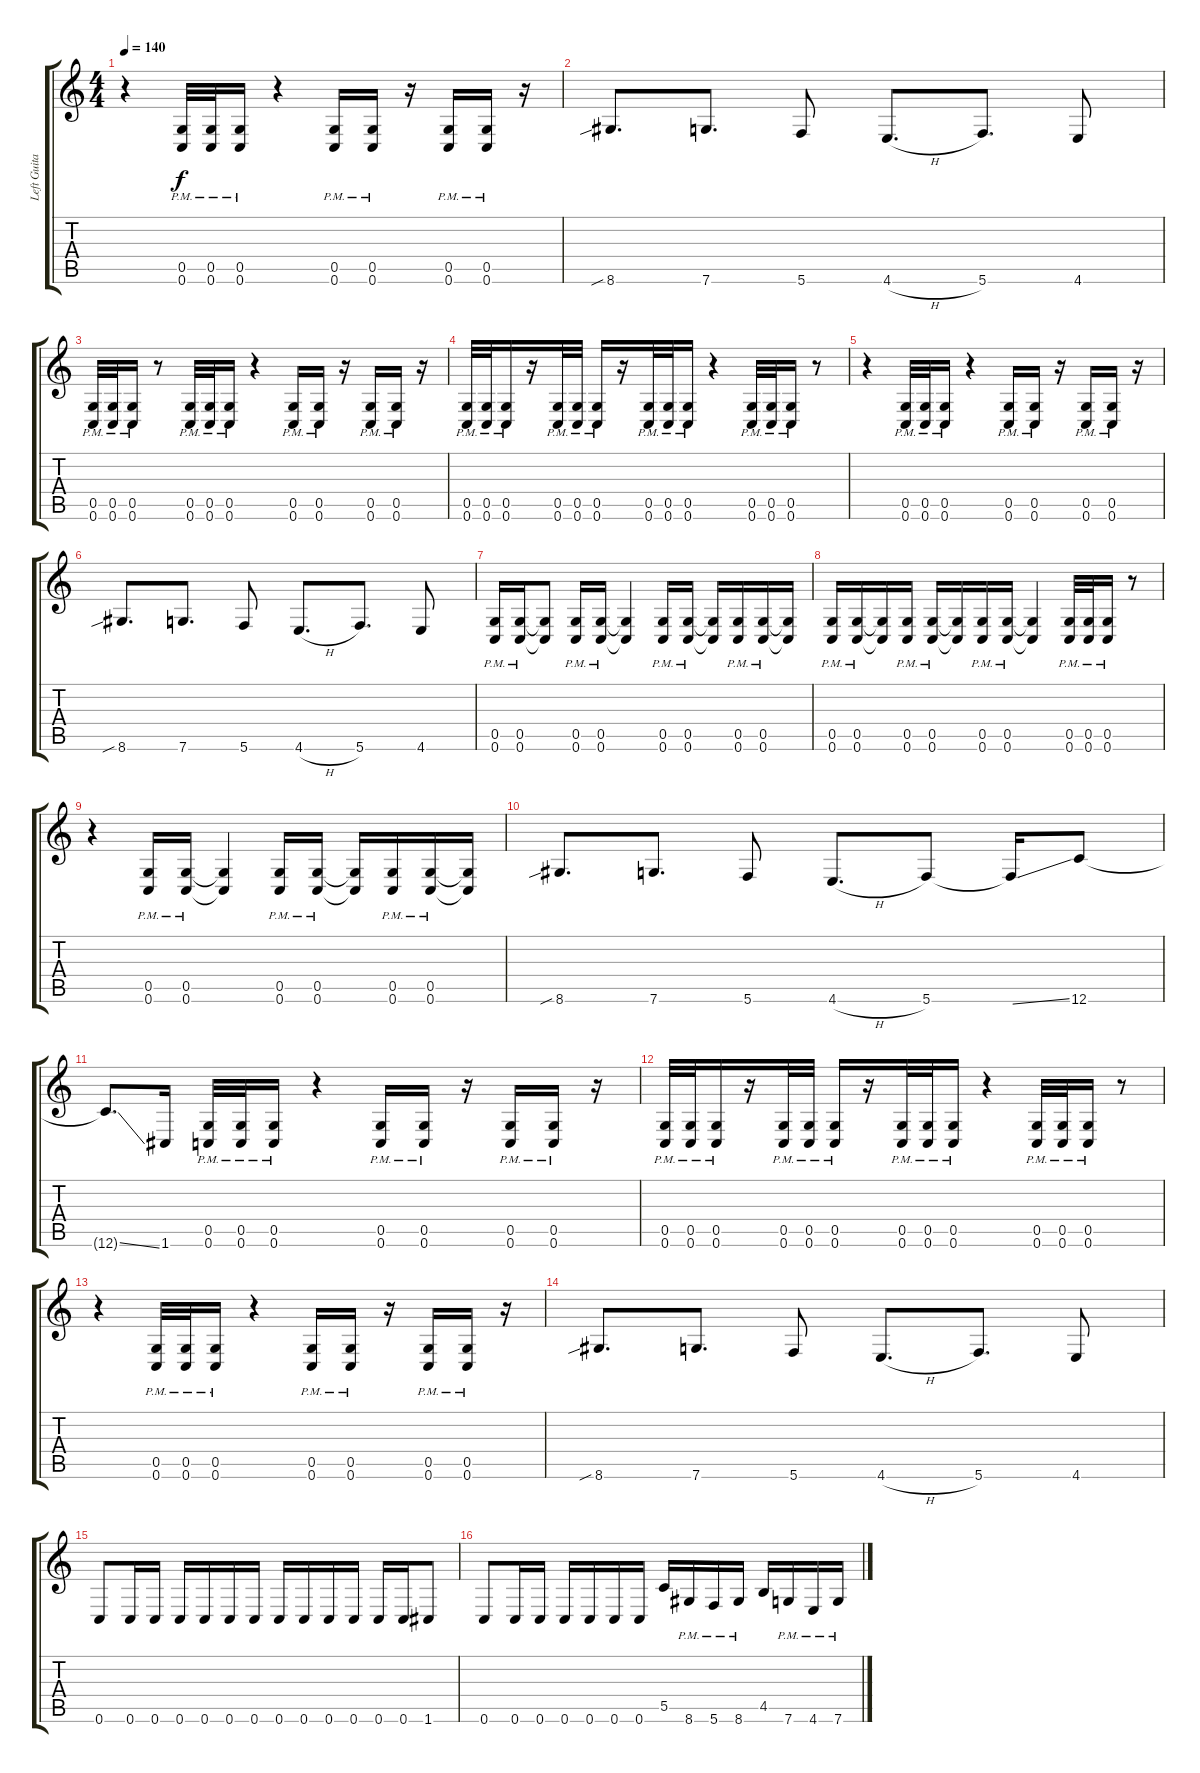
\track ("Left Guitar" "Left Guita") {instrument distortionguitar}
\staff {score tabs}
\tuning (D4 A3 F3 C3 G2 C2) {hide}
\ts (4 4)
\tempo 140
\clef g2
\ks c
r.4{dy f} (0.5{pm} 0.6{pm}).32 (0.5{pm} 0.6{pm}).32 (0.5{pm} 0.6{pm}).16 r.4 (0.5{pm} 0.6{pm}).16 (0.5{pm} 0.6{pm}).16 r.16 (0.5{pm} 0.6{pm}).16 (0.5{pm} 0.6{pm}).16 r.16 |
8.6{sib}.8{d} 7.6.8{d} 5.6.8 4.6{h}.8{d} 5.6.8{d} 4.6.8 |
(0.5{pm} 0.6{pm}).32 (0.5{pm} 0.6{pm}).32 (0.5{pm} 0.6{pm}).16 r.8 (0.5{pm} 0.6{pm}).32 (0.5{pm} 0.6{pm}).32 (0.5{pm} 0.6{pm}).16 r.4 (0.5{pm} 0.6{pm}).16 (0.5{pm} 0.6{pm}).16 r.16 (0.5{pm} 0.6{pm}).16 (0.5{pm} 0.6{pm}).16 r.16 |
(0.5{pm} 0.6{pm}).32 (0.5{pm} 0.6{pm}).32 (0.5{pm} 0.6{pm}).16 r.16 (0.5{pm} 0.6{pm}).32 (0.5{pm} 0.6{pm}).32 (0.5{pm} 0.6{pm}).16 r.16 (0.5{pm} 0.6{pm}).32 (0.5{pm} 0.6{pm}).32 (0.5{pm} 0.6{pm}).16 r.4 (0.5{pm} 0.6{pm}).32 (0.5{pm} 0.6{pm}).32 (0.5{pm} 0.6{pm}).16 r.8 |
r.4 (0.5{pm} 0.6{pm}).32 (0.5{pm} 0.6{pm}).32 (0.5{pm} 0.6{pm}).16 r.4 (0.5{pm} 0.6{pm}).16 (0.5{pm} 0.6{pm}).16 r.16 (0.5{pm} 0.6{pm}).16 (0.5{pm} 0.6{pm}).16 r.16 |
8.6{sib}.8{d} 7.6.8{d} 5.6.8 4.6{h}.8{d} 5.6.8{d} 4.6.8 |
(0.5{pm} 0.6{pm}).16 (0.5{pm} 0.6{pm}).16 (0.5{t} 0.6{t}).8 (0.5{pm} 0.6{pm}).16 (0.5{pm} 0.6{pm}).16 (0.5{t} 0.6{t}).4 (0.5{pm} 0.6{pm}).16 (0.5{pm} 0.6{pm}).16 (0.5{t} 0.6{t}).16 (0.5{pm} 0.6{pm}).16 (0.5{pm} 0.6{pm}).16 (0.5{t} 0.6{t}).16 |
(0.5{pm} 0.6{pm}).16 (0.5{pm} 0.6{pm}).16 (0.5{t} 0.6{t}).16 (0.5{pm} 0.6{pm}).16 (0.5{pm} 0.6{pm}).16 (0.5{t} 0.6{t}).16 (0.5{pm} 0.6{pm}).16 (0.5{pm} 0.6{pm}).16 (0.5{t} 0.6{t}).4 (0.5{pm} 0.6{pm}).32 (0.5{pm} 0.6{pm}).32 (0.5{pm} 0.6{pm}).16 r.8 |
r.4 (0.5{pm} 0.6{pm}).16 (0.5{pm} 0.6{pm}).16 (0.5{t} 0.6{t}).4 (0.5{pm} 0.6{pm}).16 (0.5{pm} 0.6{pm}).16 (0.5{t} 0.6{t}).16 (0.5{pm} 0.6{pm}).16 (0.5{pm} 0.6{pm}).16 (0.5{t} 0.6{t}).16 |
8.6{sib}.8{d} 7.6.8{d} 5.6.8 4.6{h}.8{d} 5.6.8 5.6{ss t}.16 12.6.8 |
12.6{ss t}.8{d} 1.6.16 (0.5{pm} 0.6{pm}).32 (0.5{pm} 0.6{pm}).32 (0.5{pm} 0.6{pm}).16 r.4 (0.5{pm} 0.6{pm}).16 (0.5{pm} 0.6{pm}).16 r.16 (0.5{pm} 0.6{pm}).16 (0.5{pm} 0.6{pm}).16 r.16 |
(0.5{pm} 0.6{pm}).32 (0.5{pm} 0.6{pm}).32 (0.5{pm} 0.6{pm}).16 r.16 (0.5{pm} 0.6{pm}).32 (0.5{pm} 0.6{pm}).32 (0.5{pm} 0.6{pm}).16 r.16 (0.5{pm} 0.6{pm}).32 (0.5{pm} 0.6{pm}).32 (0.5{pm} 0.6{pm}).16 r.4 (0.5{pm} 0.6{pm}).32 (0.5{pm} 0.6{pm}).32 (0.5{pm} 0.6{pm}).16 r.8 |
r.4 (0.5{pm} 0.6{pm}).32 (0.5{pm} 0.6{pm}).32 (0.5{pm} 0.6{pm}).16 r.4 (0.5{pm} 0.6{pm}).16 (0.5{pm} 0.6{pm}).16 r.16 (0.5{pm} 0.6{pm}).16 (0.5{pm} 0.6{pm}).16 r.16 |
8.6{sib}.8{d} 7.6.8{d} 5.6.8 4.6{h}.8{d} 5.6.8{d} 4.6.8 |
0.6.8 0.6.16 0.6.16 0.6.16 0.6.16 0.6.16 0.6.16 0.6.16 0.6.16 0.6.16 0.6.16 0.6.16 0.6.16 1.6.8 |
0.6.8 0.6.16 0.6.16 0.6.16 0.6.16 0.6.16 0.6.16 5.5.16 8.6{pm}.16 5.6{pm}.16 8.6{pm}.16 4.5.16 7.6{pm}.16 4.6{pm}.16 7.6{pm}.16
